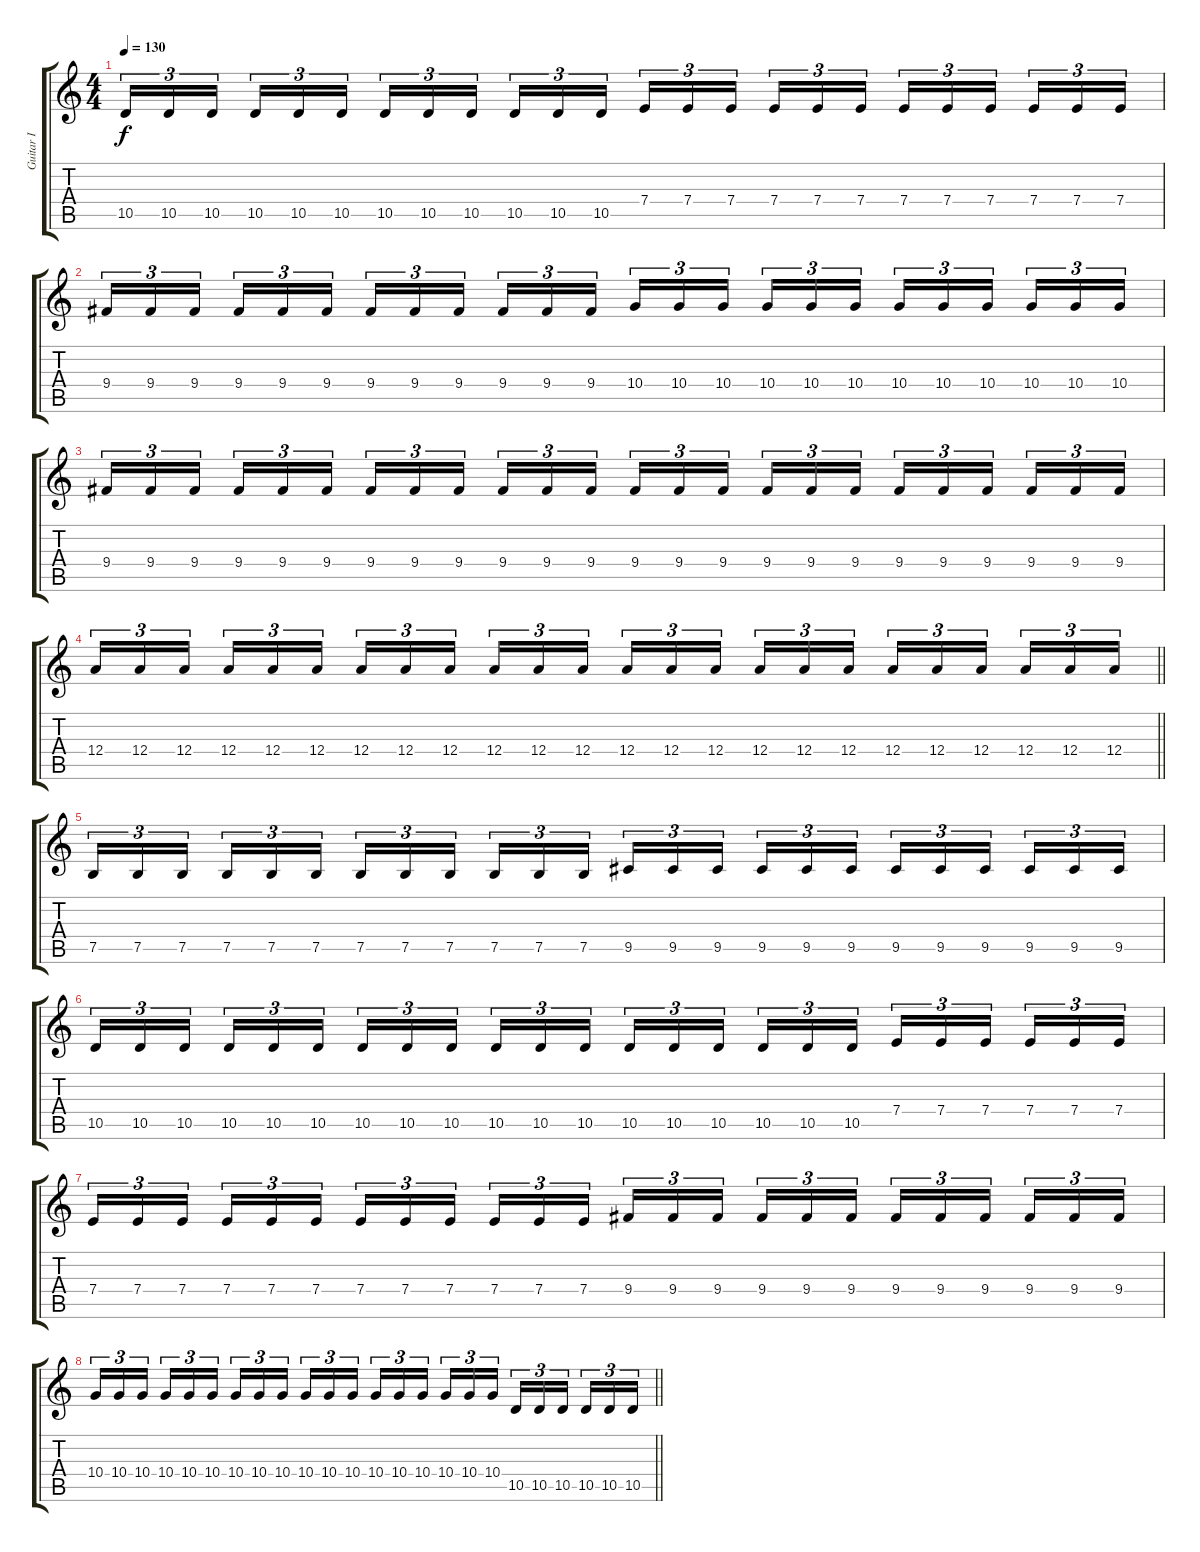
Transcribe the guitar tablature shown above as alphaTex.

\track ("Guitar I" "Guitar I") {instrument distortionguitar}
\staff {score tabs}
\tuning (B3 Gb3 D3 A2 E2 B1) {hide}
\ts (4 4)
\section ("" "")
\tempo 130
\clef g2
\ks c
10.5.16{tu (3 2) dy f} 10.5.16{tu (3 2)} 10.5.16{tu (3 2) beam splitsecondary} 10.5.16{tu (3 2)} 10.5.16{tu (3 2)} 10.5.16{tu (3 2)} 10.5.16{tu (3 2)} 10.5.16{tu (3 2)} 10.5.16{tu (3 2) beam splitsecondary} 10.5.16{tu (3 2)} 10.5.16{tu (3 2)} 10.5.16{tu (3 2)} 7.4.16{tu (3 2)} 7.4.16{tu (3 2)} 7.4.16{tu (3 2) beam splitsecondary} 7.4.16{tu (3 2)} 7.4.16{tu (3 2)} 7.4.16{tu (3 2)} 7.4.16{tu (3 2)} 7.4.16{tu (3 2)} 7.4.16{tu (3 2) beam splitsecondary} 7.4.16{tu (3 2)} 7.4.16{tu (3 2)} 7.4.16{tu (3 2)} |
9.4.16{tu (3 2)} 9.4.16{tu (3 2)} 9.4.16{tu (3 2) beam splitsecondary} 9.4.16{tu (3 2)} 9.4.16{tu (3 2)} 9.4.16{tu (3 2)} 9.4.16{tu (3 2)} 9.4.16{tu (3 2)} 9.4.16{tu (3 2) beam splitsecondary} 9.4.16{tu (3 2)} 9.4.16{tu (3 2)} 9.4.16{tu (3 2)} 10.4.16{tu (3 2)} 10.4.16{tu (3 2)} 10.4.16{tu (3 2) beam splitsecondary} 10.4.16{tu (3 2)} 10.4.16{tu (3 2)} 10.4.16{tu (3 2)} 10.4.16{tu (3 2)} 10.4.16{tu (3 2)} 10.4.16{tu (3 2) beam splitsecondary} 10.4.16{tu (3 2)} 10.4.16{tu (3 2)} 10.4.16{tu (3 2)} |
9.4.16{tu (3 2)} 9.4.16{tu (3 2)} 9.4.16{tu (3 2) beam splitsecondary} 9.4.16{tu (3 2)} 9.4.16{tu (3 2)} 9.4.16{tu (3 2)} 9.4.16{tu (3 2)} 9.4.16{tu (3 2)} 9.4.16{tu (3 2) beam splitsecondary} 9.4.16{tu (3 2)} 9.4.16{tu (3 2)} 9.4.16{tu (3 2)} 9.4.16{tu (3 2)} 9.4.16{tu (3 2)} 9.4.16{tu (3 2) beam splitsecondary} 9.4.16{tu (3 2)} 9.4.16{tu (3 2)} 9.4.16{tu (3 2)} 9.4.16{tu (3 2)} 9.4.16{tu (3 2)} 9.4.16{tu (3 2) beam splitsecondary} 9.4.16{tu (3 2)} 9.4.16{tu (3 2)} 9.4.16{tu (3 2)} |
\barLineRight lightlight
12.4.16{tu (3 2)} 12.4.16{tu (3 2)} 12.4.16{tu (3 2) beam splitsecondary} 12.4.16{tu (3 2)} 12.4.16{tu (3 2)} 12.4.16{tu (3 2)} 12.4.16{tu (3 2)} 12.4.16{tu (3 2)} 12.4.16{tu (3 2) beam splitsecondary} 12.4.16{tu (3 2)} 12.4.16{tu (3 2)} 12.4.16{tu (3 2)} 12.4.16{tu (3 2)} 12.4.16{tu (3 2)} 12.4.16{tu (3 2) beam splitsecondary} 12.4.16{tu (3 2)} 12.4.16{tu (3 2)} 12.4.16{tu (3 2)} 12.4.16{tu (3 2)} 12.4.16{tu (3 2)} 12.4.16{tu (3 2) beam splitsecondary} 12.4.16{tu (3 2)} 12.4.16{tu (3 2)} 12.4.16{tu (3 2)} |
\section ("" "")
7.5.16{tu (3 2)} 7.5.16{tu (3 2)} 7.5.16{tu (3 2) beam splitsecondary} 7.5.16{tu (3 2)} 7.5.16{tu (3 2)} 7.5.16{tu (3 2)} 7.5.16{tu (3 2)} 7.5.16{tu (3 2)} 7.5.16{tu (3 2) beam splitsecondary} 7.5.16{tu (3 2)} 7.5.16{tu (3 2)} 7.5.16{tu (3 2)} 9.5.16{tu (3 2)} 9.5.16{tu (3 2)} 9.5.16{tu (3 2) beam splitsecondary} 9.5.16{tu (3 2)} 9.5.16{tu (3 2)} 9.5.16{tu (3 2)} 9.5.16{tu (3 2)} 9.5.16{tu (3 2)} 9.5.16{tu (3 2) beam splitsecondary} 9.5.16{tu (3 2)} 9.5.16{tu (3 2)} 9.5.16{tu (3 2)} |
10.5.16{tu (3 2)} 10.5.16{tu (3 2)} 10.5.16{tu (3 2) beam splitsecondary} 10.5.16{tu (3 2)} 10.5.16{tu (3 2)} 10.5.16{tu (3 2)} 10.5.16{tu (3 2)} 10.5.16{tu (3 2)} 10.5.16{tu (3 2) beam splitsecondary} 10.5.16{tu (3 2)} 10.5.16{tu (3 2)} 10.5.16{tu (3 2)} 10.5.16{tu (3 2)} 10.5.16{tu (3 2)} 10.5.16{tu (3 2) beam splitsecondary} 10.5.16{tu (3 2)} 10.5.16{tu (3 2)} 10.5.16{tu (3 2)} 7.4.16{tu (3 2)} 7.4.16{tu (3 2)} 7.4.16{tu (3 2) beam splitsecondary} 7.4.16{tu (3 2)} 7.4.16{tu (3 2)} 7.4.16{tu (3 2)} |
7.4.16{tu (3 2)} 7.4.16{tu (3 2)} 7.4.16{tu (3 2) beam splitsecondary} 7.4.16{tu (3 2)} 7.4.16{tu (3 2)} 7.4.16{tu (3 2)} 7.4.16{tu (3 2)} 7.4.16{tu (3 2)} 7.4.16{tu (3 2) beam splitsecondary} 7.4.16{tu (3 2)} 7.4.16{tu (3 2)} 7.4.16{tu (3 2)} 9.4.16{tu (3 2)} 9.4.16{tu (3 2)} 9.4.16{tu (3 2) beam splitsecondary} 9.4.16{tu (3 2)} 9.4.16{tu (3 2)} 9.4.16{tu (3 2)} 9.4.16{tu (3 2)} 9.4.16{tu (3 2)} 9.4.16{tu (3 2) beam splitsecondary} 9.4.16{tu (3 2)} 9.4.16{tu (3 2)} 9.4.16{tu (3 2)} |
\barLineRight lightlight
10.4.16{tu (3 2)} 10.4.16{tu (3 2)} 10.4.16{tu (3 2) beam splitsecondary} 10.4.16{tu (3 2)} 10.4.16{tu (3 2)} 10.4.16{tu (3 2)} 10.4.16{tu (3 2)} 10.4.16{tu (3 2)} 10.4.16{tu (3 2) beam splitsecondary} 10.4.16{tu (3 2)} 10.4.16{tu (3 2)} 10.4.16{tu (3 2)} 10.4.16{tu (3 2)} 10.4.16{tu (3 2)} 10.4.16{tu (3 2) beam splitsecondary} 10.4.16{tu (3 2)} 10.4.16{tu (3 2)} 10.4.16{tu (3 2)} 10.5.16{tu (3 2)} 10.5.16{tu (3 2)} 10.5.16{tu (3 2) beam splitsecondary} 10.5.16{tu (3 2)} 10.5.16{tu (3 2)} 10.5.16{tu (3 2)}
